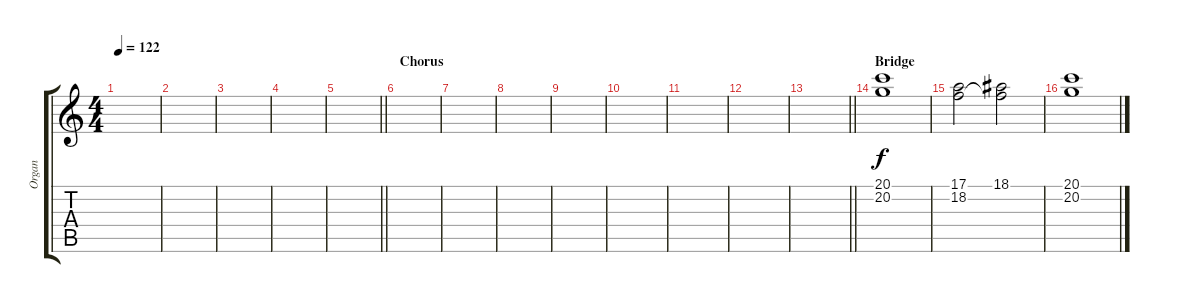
\track ("Organ" "Organ") {instrument rockorgan}
\staff {score tabs}
\tuning (E4 B3 G3 D3 A2 E2) {hide}
\ts (4 4)
\tempo 122
\clef g2
\ks c
|
|
|
|
\barLineRight lightlight
|
\section ("" "Chorus")
|
|
|
|
|
|
|
\barLineRight lightlight
|
\section ("" "Bridge")
(20.1 20.2).1 |
(17.1 18.2).2 (18.1 18.2{t}).2 |
(20.1 20.2).1
